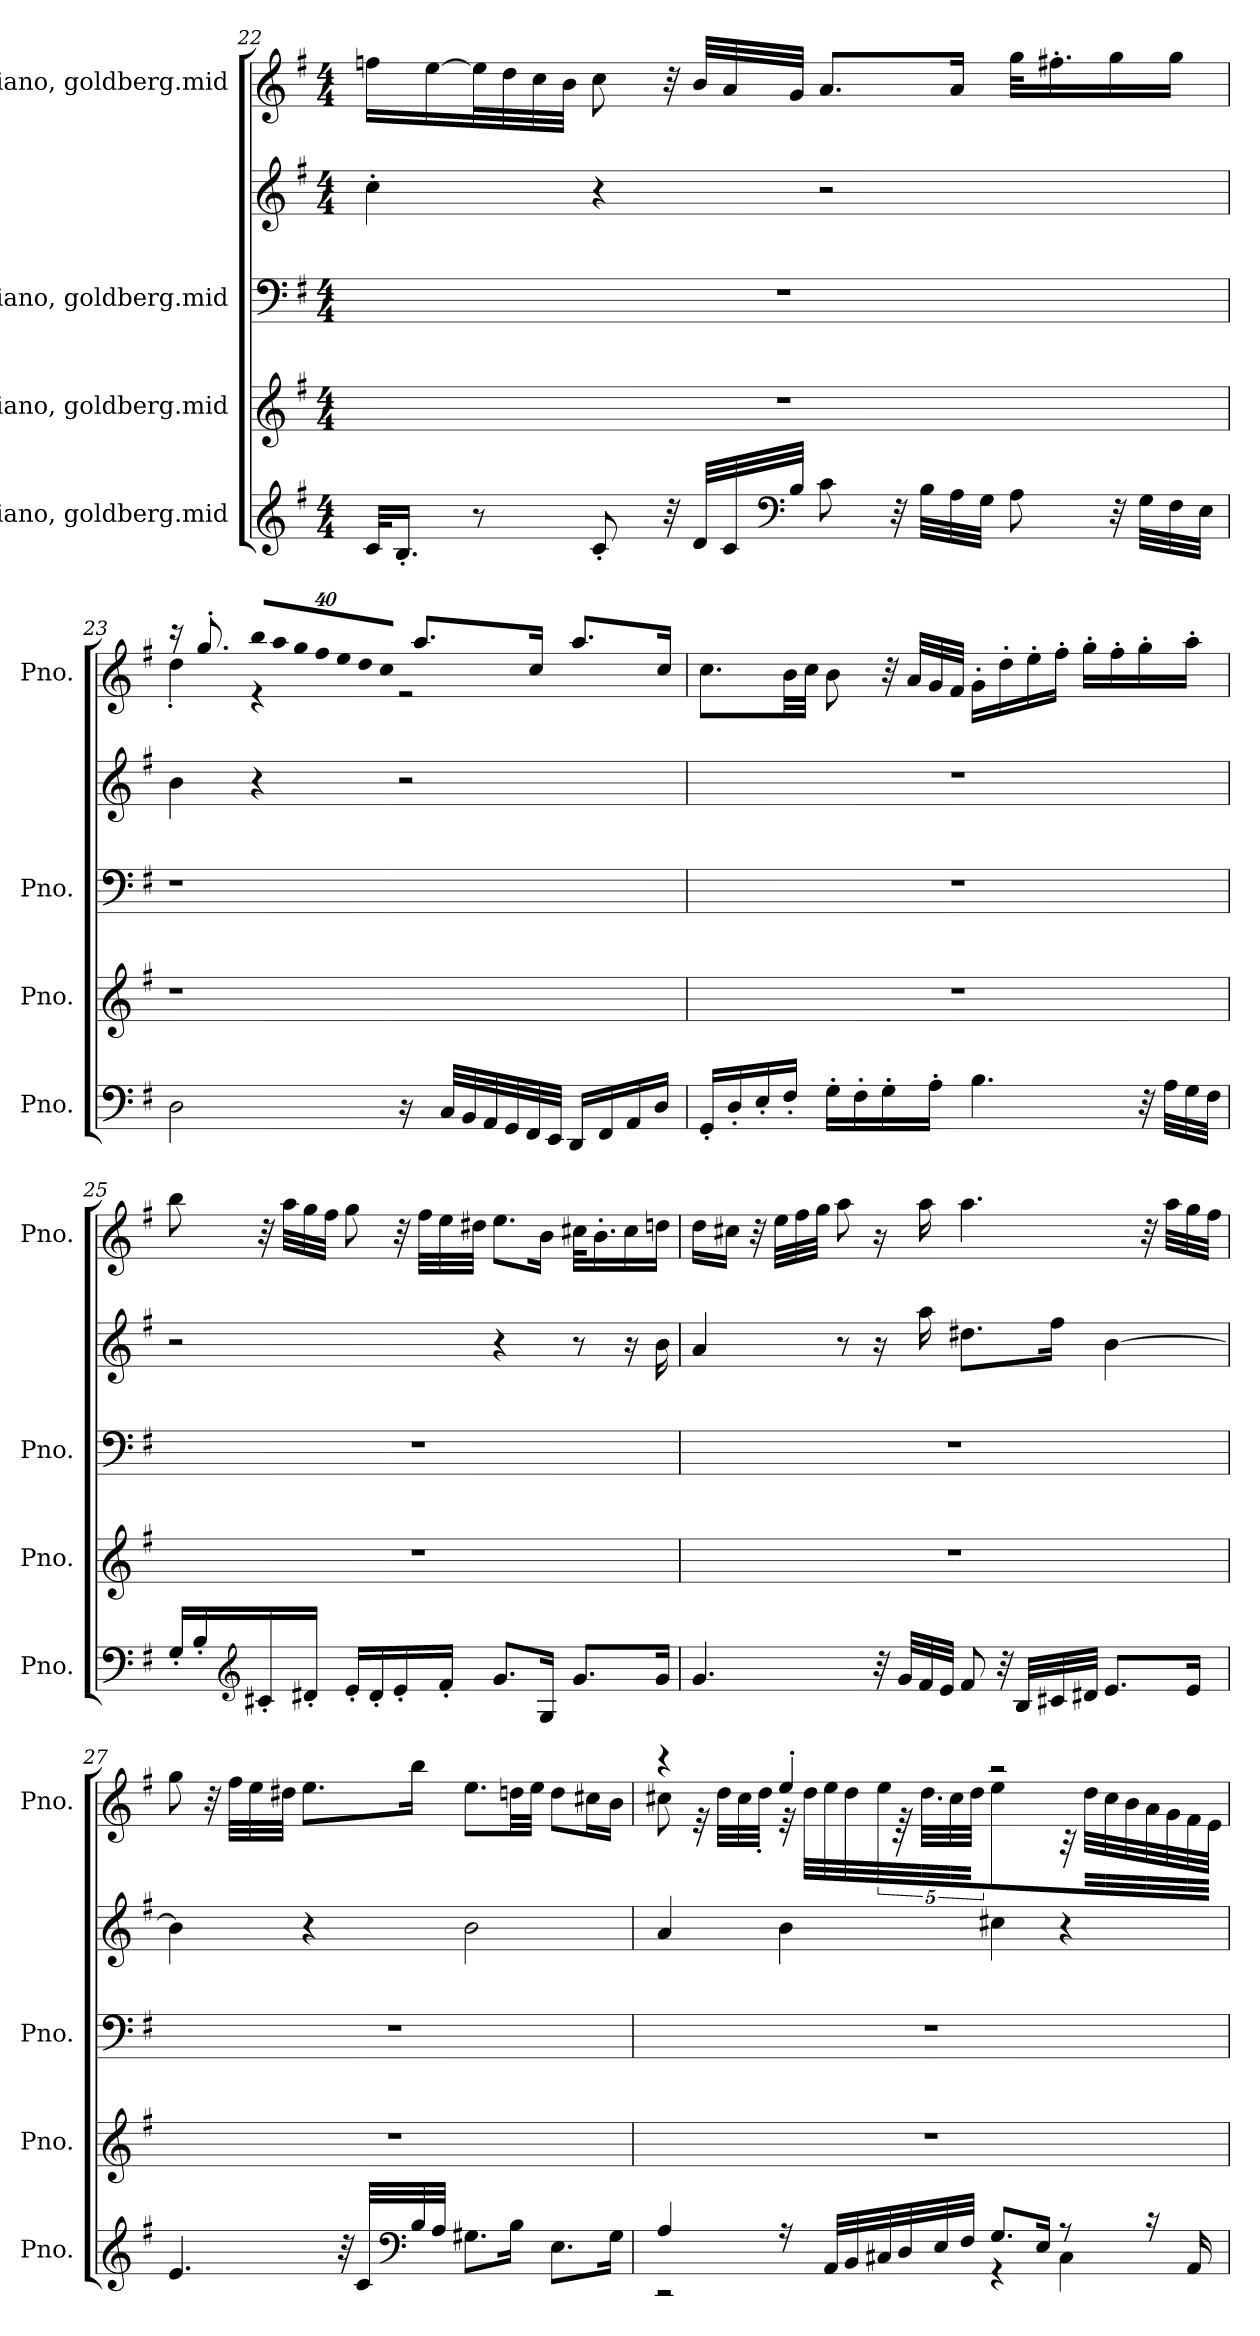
**kern	**kern	**kern	**kern	**kern
*part4	*part3	*part2	*part2	*part1
*staff5	*staff4	*staff3	*staff2	*staff1
*I"Piano, goldberg.mid	*I"Piano, goldberg.mid	*I"Piano, goldberg.mid	*	*I"Piano, goldberg.mid
*I'Pno.	*I'Pno.	*I'Pno.	*	*I'Pno.
!!LO:PB:g=z
*clefG2	*clefG2	*clefF4	*clefG2	*clefG2
*k[f#]	*k[f#]	*k[f#]	*k[f#]	*k[f#]
*M4/4	*M4/4	*M4/4	*M4/4	*M4/4
=22	=22	=22	=22	=22
32c/KLL	1r	1r	4cc'\	16ffn\LL
16.B'/JJ	.	.	.	.
.	.	.	.	[16ee\
8r	.	.	.	32ee\L]
.	.	.	.	32dd\
.	.	.	.	32cc\
.	.	.	.	32b\JJJ
8c'/	.	.	4r	8cc\
32r	.	.	.	32r
32d/LLL	.	.	.	32b/LLL
32c/	.	.	.	32a/
*clefF4	*	*	*	*
32B/JJJ	.	.	.	32g/JJJ
8c\	.	.	2r	8.a/L
32r	.	.	.	.
32B\LLL	.	.	.	.
32A\	.	.	.	16a/Jk
32G\JJJ	.	.	.	.
8A\	.	.	.	32gg\KLL
.	.	.	.	16.ff#X'\
32r	.	.	.	16gg\
32G\LLL	.	.	.	.
32F#\	.	.	.	16gg\JJ
32E\JJJ	.	.	.	.
!!LO:LB:g=z
=23	=23	=23	=23	=23
*	*	*	*	*^
2D\	1r	1r	4b\	16r	4dd'\
.	.	.	.	8.gg'/	.
*	*	*	*	*Xbrackettup	*
!	!	!	!	!LO:N:vis=32	!
.	.	.	4r	640%23bb/LLL	4r
!	!	!	!	!LO:N:vis=32	!
.	.	.	.	640%23aa/	.
!	!	!	!	!LO:N:vis=32	!
.	.	.	.	640%23gg/	.
!	!	!	!	!LO:N:vis=32	!
.	.	.	.	640%23ff#/	.
!	!	!	!	!LO:N:vis=32	!
.	.	.	.	640%23ee/	.
!	!	!	!	!LO:N:vis=32	!
.	.	.	.	640%23dd/	.
!	!	!	!	!LO:N:vis=32	!
.	.	.	.	640%23cc/JJJ	.
16r	.	.	2r	.	2r
.	.	.	.	8.aa/L	.
32C/LLL	.	.	.	.	.
32BB/	.	.	.	.	.
32AA/	.	.	.	.	.
32GG/	.	.	.	.	.
32FF#/	.	.	.	.	.
.	.	.	.	16cc/Jk	.
32EE/JJJ	.	.	.	.	.
16DD/LL	.	.	.	.	.
.	.	.	.	8.aa/L	.
16FF#/	.	.	.	.	.
16AA/	.	.	.	.	.
16D/JJ	.	.	.	.	.
.	.	.	.	16cc/Jk	.
640ryy	640ryy	640ryy	640ryy	.	640ryy
*	*	*	*	*v	*v
=24	=24	=24	=24	=24
16GG'/LL	1r	1r	1r	8.cc\L
16D'/	.	.	.	.
16E'/	.	.	.	.
16F#'/JJ	.	.	.	32b\LL
.	.	.	.	32cc\JJJ
16G'\LL	.	.	.	8b\
16F#'\	.	.	.	.
16G'\	.	.	.	32r
.	.	.	.	32a/LLL
16A'\JJ	.	.	.	32g/
.	.	.	.	32f#/JJJ
4.B\	.	.	.	16g'\LL
.	.	.	.	16dd'\
.	.	.	.	16ee'\
.	.	.	.	16ff#'\JJ
.	.	.	.	16gg'\LL
.	.	.	.	16ff#'\
32r	.	.	.	16gg'\
32A\LLL	.	.	.	.
32G\	.	.	.	16aa'\JJ
32F#\JJJ	.	.	.	.
!!LO:PB:g=z
=25	=25	=25	=25	=25
16G'/LL	1r	1r	2r	8bb\
16B'/	.	.	.	.
*clefG2	*	*	*	*
16c#X'/	.	.	.	32r
.	.	.	.	32aa\LLL
16d#X'/JJ	.	.	.	32gg\
.	.	.	.	32ff#\JJJ
16e'/LL	.	.	.	8gg\
16d#'/	.	.	.	.
16e'/	.	.	.	32r
.	.	.	.	32ff#\LLL
16f#'/JJ	.	.	.	32ee\
.	.	.	.	32dd#X\JJJ
8.g/L	.	.	4r	8.ee\L
16G/Jk	.	.	.	16b\Jk
8.g/L	.	.	8r	32cc#X\KLL
.	.	.	.	16.b'\
.	.	.	16r	16cc#\
16g/Jk	.	.	16b\	16ddn\JJ
!!LO:LB:g=z
=26	=26	=26	=26	=26
4.g/	1r	1r	4a/	16dd\LL
.	.	.	.	16cc#X\JJ
.	.	.	.	32r
.	.	.	.	32ee\LLL
.	.	.	.	32ff#\
.	.	.	.	32gg\JJJ
.	.	.	8r	8aa\
32r	.	.	16r	16r
32g/LLL	.	.	.	.
32f#/	.	.	16aa\	16aa\
32e/JJJ	.	.	.	.
8f#/	.	.	8.dd#X\L	4.aa\
32r	.	.	.	.
32B/LLL	.	.	.	.
32c#X/	.	.	16ff#\Jk	.
32d#X/JJJ	.	.	.	.
8.e/L	.	.	[4b\	.
.	.	.	.	32r
.	.	.	.	32aa\LLL
16e/Jk	.	.	.	32gg\
.	.	.	.	32ff#\JJJ
=27	=27	=27	=27	=27
4.e/	1r	1r	4b\]	8gg\
.	.	.	.	32r
.	.	.	.	32ff#\LLL
.	.	.	.	32ee\
.	.	.	.	32dd#X\JJJ
.	.	.	4r	8.ee\L
32r	.	.	.	.
32c/LLL	.	.	.	.
*clefF4	*	*	*	*
32B/	.	.	.	16bb\Jk
32A/JJJ	.	.	.	.
8.G#X\L	.	.	2b\	8.ee\L
16B\Jk	.	.	.	32ddn\LL
.	.	.	.	32ee\JJJ
8.E\L	.	.	.	8dd\L
.	.	.	.	16cc#X\L
16G#\Jk	.	.	.	16b\JJ
!!LO:PB:g=z
=28	=28	=28	=28	=28
*^	*	*	*	*^
4A/	2r	1r	1r	4a/	4r	8cc#X\
.	.	.	.	.	.	32r
.	.	.	.	.	.	32dd\LLL
.	.	.	.	.	.	32cc#\
.	.	.	.	.	.	32dd'\JJJ
16r	.	.	.	4b\	4ee'/	32r
.	.	.	.	.	.	32dd\LLL
32AA/LLL	.	.	.	.	.	32ee\
32BB/	.	.	.	.	.	32dd\
*	*	*	*	*	*	*brackettup
32C#X/	.	.	.	.	.	40ee\JJJ
.	.	.	.	.	.	80r
32D/	.	.	.	.	.	.
.	.	.	.	.	.	40.dd\LLL
32E/	.	.	.	.	.	.
.	.	.	.	.	.	40cc#\
32F#/JJJ	.	.	.	.	.	.
.	.	.	.	.	.	40dd\JJJ
8.G/L	4r	.	.	4cc#X\	2r	4ee\
16E/Jk	.	.	.	.	.	.
8r	4C#\	.	.	4r	.	32r
.	.	.	.	.	.	32dd\LLL
.	.	.	.	.	.	32cc#\
.	.	.	.	.	.	32b\
16r	.	.	.	.	.	32a\
.	.	.	.	.	.	32g\
16AA/	.	.	.	.	.	32f#\
.	.	.	.	.	.	32e\JJJ
*v	*v	*	*	*	*v	*v
=	=	=	=	=
*-	*-	*-	*-	*-
